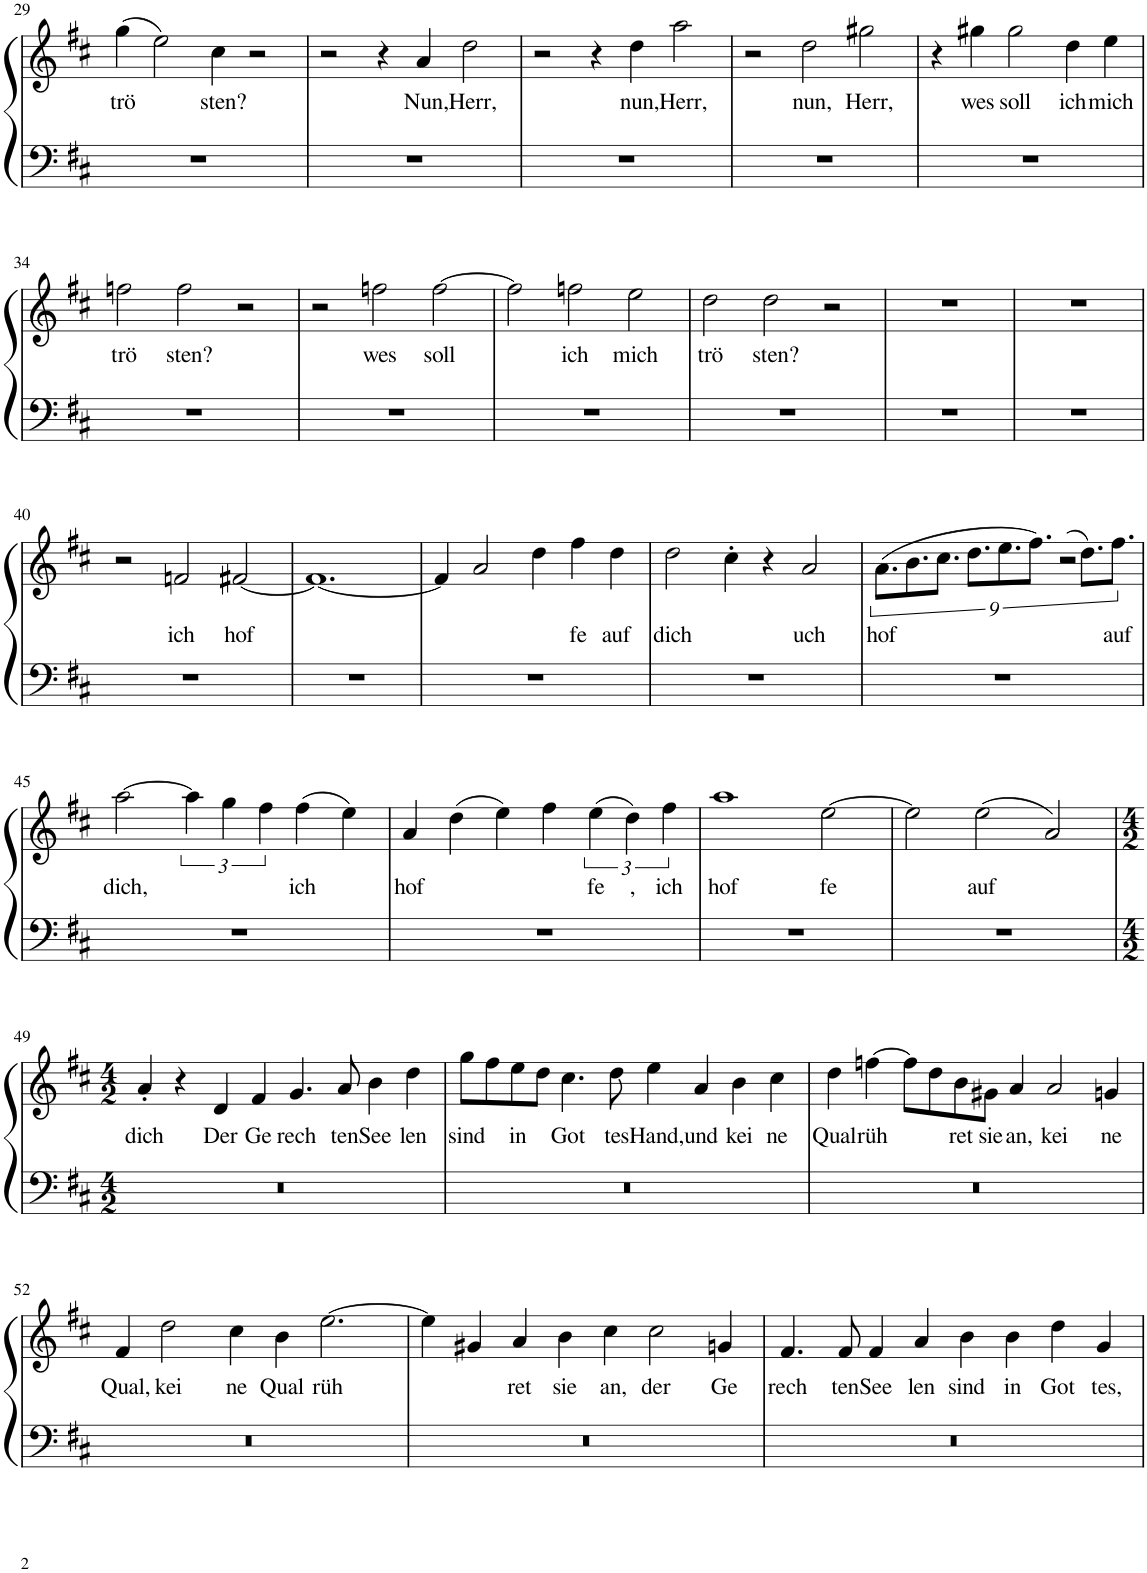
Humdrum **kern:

**kern	**kern	**text
*part1	*part1	*part1
*staff2	*staff1	*staff1
*I"Piano	*	*
*I'Pno.	*	*
!!LO:PB:g=z
*clefF4	*clefG2	*
*k[f#c#]	*k[f#c#]	*
*M3/2	*M3/2	*
=29	=29	=29
!	!	!LO:LY:b
1.r	(4gg\	trö
.	2ee\)	.
!	!	!LO:LY:b
.	4cc#\	sten?
.	2r	.
=30	=30	=30
1.r	2r	.
.	4r	.
!	!	!LO:LY:b
.	4a/	Nun,
!	!	!LO:LY:b
.	2dd\	Herr,
=31	=31	=31
1.r	2r	.
.	4r	.
!	!	!LO:LY:b
.	4dd\	nun,
!	!	!LO:LY:b
.	2aa\	Herr,
=32	=32	=32
1.r	2r	.
!	!	!LO:LY:b
.	2dd\	nun,
!	!	!LO:LY:b
.	2gg#X\	Herr,
=33	=33	=33
1.r	4r	.
!	!	!LO:LY:b
.	4gg#X\	wes
!	!	!LO:LY:b
.	2gg#\	soll
!	!	!LO:LY:b
.	4dd\	ich
!	!	!LO:LY:b
.	4ee\	mich
!!LO:LB:g=z
=34	=34	=34
!	!	!LO:LY:b
1.r	2ffn\	trö
!	!	!LO:LY:b
.	2ff\	sten?
.	2r	.
=35	=35	=35
1.r	2r	.
!	!	!LO:LY:b
.	2ffn\	wes
!	!	!LO:LY:b
.	[2ff\	soll
=36	=36	=36
1.r	2ff\]	.
!	!	!LO:LY:b
.	2ffn\	ich
!	!	!LO:LY:b
.	2ee\	mich
=37	=37	=37
!	!	!LO:LY:b
1.r	2dd\	trö
!	!	!LO:LY:b
.	2dd\	sten?
.	2r	.
=38	=38	=38
1.r	1.r	.
=39	=39	=39
1.r	1.r	.
!!LO:LB:g=z
=40	=40	=40
1.r	2r	.
!	!	!LO:LY:b
.	2fn/	ich
!	!	!LO:LY:b
.	[2f#X/	hof
=41	=41	=41
1.r	1.f#_	.
=42	=42	=42
1.r	4f#/]	.
.	2a/	.
.	4dd\	.
!	!	!LO:LY:b
.	4ff#\	fe
!	!	!LO:LY:b
.	4dd\	auf
=43	=43	=43
!	!	!LO:LY:b
1.r	2dd\	dich
.	4cc#'\	.
.	4r	.
!	!	!LO:LY:b
.	2a/	uch
=44	=44	=44
!	!	!LO:LY:b
1.r	(9.a\L	hof
.	9.b\	.
.	9.cc#\J	.
.	9.dd\L	.
.	9.ee\	.
.	9.ff#\J)	.
.	2r	.
3ryy	(9.dd\L	.
!	!	!LO:LY:b
.	9.ff#\J	auf
!!LO:LB:g=z
=45	=45	=45
!	!	!LO:LY:b
1.r	[2aa\	dich,
.	6aa\]	.
.	6gg\	.
.	6ff#\	.
!	!	!LO:LY:b
.	(4ff#\	ich
.	4ee\)	.
=46	=46	=46
!	!	!LO:LY:b
1.r	4a/	hof
.	(4dd\	.
.	4ee\)	.
.	4ff#\	.
!	!	!LO:LY:b
.	(6ee\	fe
!	!	!LO:LY:b
.	6dd\)	,
!	!	!LO:LY:b
.	6ff#\	ich
=47	=47	=47
!	!	!LO:LY:b
1.r	1aa	hof
!	!	!LO:LY:b
.	[2ee\	fe
=48	=48	=48
1.r	2ee\]	.
!	!	!LO:LY:b
.	(2ee\	auf
.	2a/)	.
!!LO:LB:g=z
=49	=49	=49
*M4/2	*M4/2	*
!	!	!LO:LY:b
0r	4a'/	dich
.	4r	.
!	!	!LO:LY:b
.	4d/	Der
!	!	!LO:LY:b
.	4f#/	Ge
!	!	!LO:LY:b
.	4.g/	rech
!	!	!LO:LY:b
.	8a/	ten
!	!	!LO:LY:b
.	4b\	See
!	!	!LO:LY:b
.	4dd\	len
=50	=50	=50
!	!	!LO:LY:b
0r	8gg\L	sind
.	8ff#\	.
!	!	!LO:LY:b
.	8ee\	in
.	8dd\J	.
!	!	!LO:LY:b
.	4.cc#\	Got
!	!	!LO:LY:b
.	8dd\	tes
!	!	!LO:LY:b
.	4ee\	Hand,
!	!	!LO:LY:b
.	4a/	und
!	!	!LO:LY:b
.	4b\	kei
!	!	!LO:LY:b
.	4cc#\	ne
=51	=51	=51
!	!	!LO:LY:b
0r	4dd\	Qual
!	!	!LO:LY:b
.	[4ffn\	rüh
.	8ff\L]	.
.	8dd\	.
!	!	!LO:LY:b
.	8b\	ret
!	!	!LO:LY:b
.	8g#X\J	sie
!	!	!LO:LY:b
.	4a/	an,
!	!	!LO:LY:b
.	2a/	kei
!	!	!LO:LY:b
.	4gn/	ne
!!LO:LB:g=z
=52	=52	=52
!	!	!LO:LY:b
0r	4f#/	Qual,
!	!	!LO:LY:b
.	2dd\	kei
!	!	!LO:LY:b
.	4cc#\	ne
!	!	!LO:LY:b
.	4b\	Qual
!	!	!LO:LY:b
.	[2.ee\	rüh
=53	=53	=53
0r	4ee\]	.
.	4g#X/	.
!	!	!LO:LY:b
.	4a/	ret
!	!	!LO:LY:b
.	4b\	sie
!	!	!LO:LY:b
.	4cc#\	an,
!	!	!LO:LY:b
.	2cc#\	der
!	!	!LO:LY:b
.	4gn/	Ge
=54	=54	=54
!	!	!LO:LY:b
0r	4.f#/	rech
!	!	!LO:LY:b
.	8f#/	ten
!	!	!LO:LY:b
.	4f#/	See
!	!	!LO:LY:b
.	4a/	len
!	!	!LO:LY:b
.	4b\	sind
!	!	!LO:LY:b
.	4b\	in
!	!	!LO:LY:b
.	4dd\	Got
!	!	!LO:LY:b
.	4g/	tes,
=	=	=
*-	*-	*-
